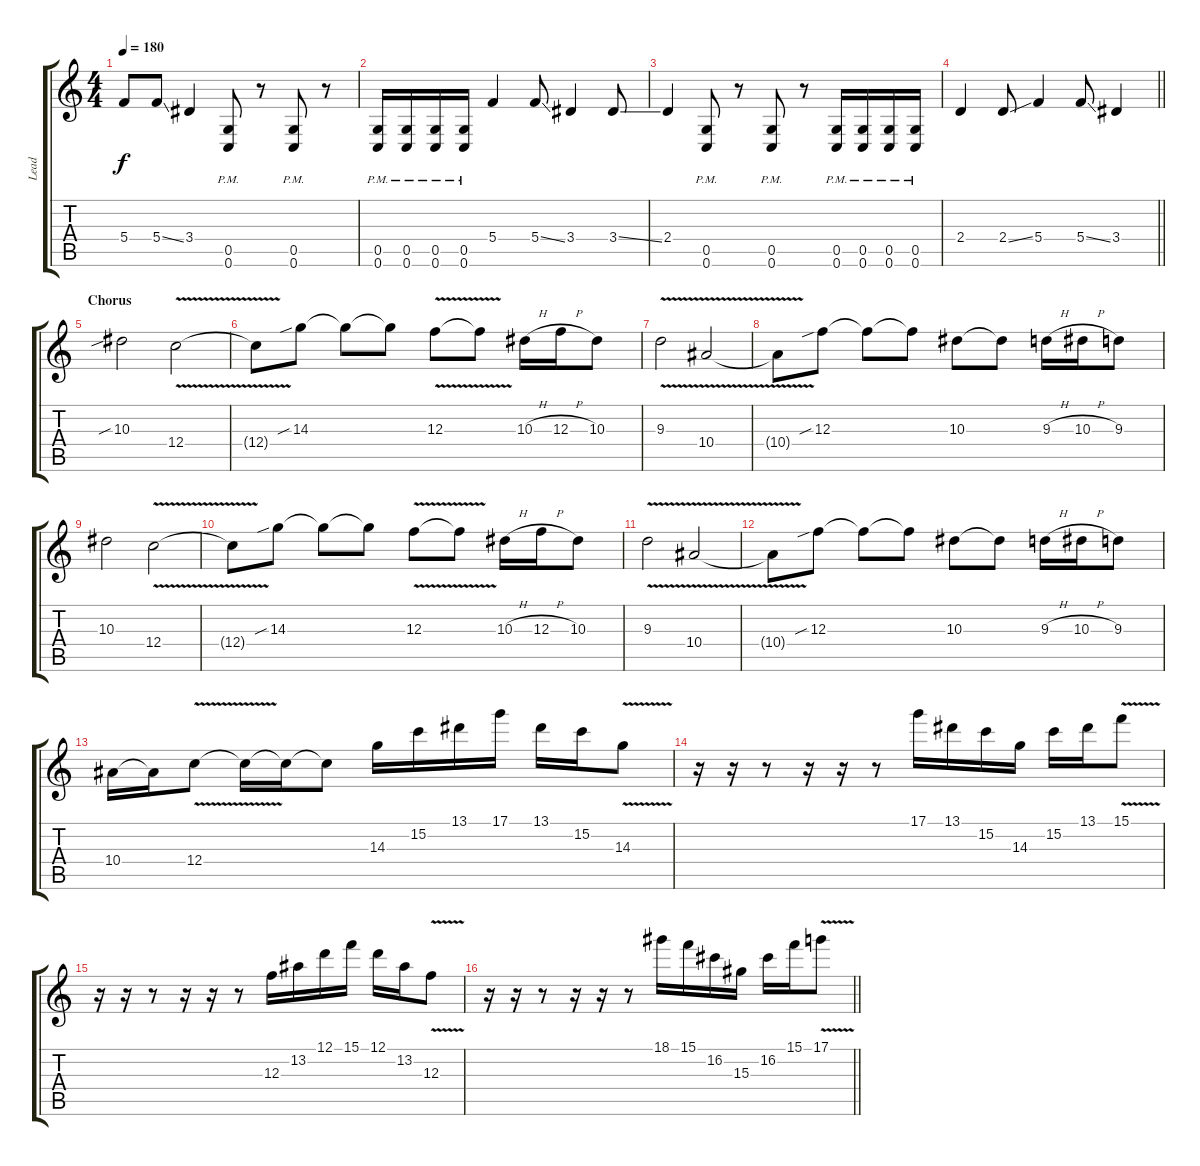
\track ("Lead" "Lead") {instrument distortionguitar}
\staff {score tabs}
\tuning (D4 A3 F3 C3 G2 C2) {hide}
\ts (4 4)
\tempo 180
\clef g2
\ks c
5.4{t}.8{dy f} 5.4{ss}.8 3.4.4 (0.5{pm} 0.6{pm}).8 r.8 (0.5{pm} 0.6{pm}).8 r.8 |
(0.5{pm} 0.6{pm}).16 (0.5{pm} 0.6{pm}).16 (0.5{pm} 0.6{pm}).16 (0.5{pm} 0.6{pm}).16 5.4.4 5.4{ss}.8 3.4.4 3.4{ss}.8 |
2.4.4 (0.5{pm} 0.6{pm}).8 r.8 (0.5{pm} 0.6{pm}).8 r.8 (0.5{pm} 0.6{pm}).16 (0.5{pm} 0.6{pm}).16 (0.5{pm} 0.6{pm}).16 (0.5{pm} 0.6{pm}).16 |
\barLineRight lightlight
2.4.4 2.4{ss}.8 5.4.4 5.4{ss}.8 3.4.4 |
\section ("" "Chorus")
10.3{sib}.2 12.4{v}.2 |
12.4{t}.8 14.3{sib}.8 14.3{t}.8 14.3{t}.8 12.3{v}.8 12.3{t}.8 10.3{h}.16 12.3{h}.16 10.3.8 |
9.3{v}.2 10.4{v}.2 |
10.4{t}.8 12.3{sib}.8 12.3{t}.8 12.3{t}.8 10.3.8 10.3{t}.8 9.3{h}.16 10.3{h}.16 9.3.8 |
10.3.2 12.4{v}.2 |
12.4{t}.8 14.3{sib}.8 14.3{t}.8 14.3{t}.8 12.3{v}.8 12.3{t}.8 10.3{h}.16 12.3{h}.16 10.3.8 |
9.3{v}.2 10.4{v}.2 |
10.4{t}.8 12.3{sib}.8 12.3{t}.8 12.3{t}.8 10.3.8 10.3{t}.8 9.3{h}.16 10.3{h}.16 9.3.8 |
10.4.16 10.4{t}.16 12.4{v}.8 12.4{t}.16 12.4{t}.16 12.4{t}.8 14.3.16 15.2.16 13.1.16 17.1.16 13.1.16 15.2.16 14.3{v}.8 |
r.16 r.16 r.8 r.16 r.16 r.8 17.1.16 13.1.16 15.2.16 14.3.16 15.2.16 13.1.16 15.1{v}.8 |
r.16 r.16 r.8 r.16 r.16 r.8 12.3.16 13.2.16 12.1.16 15.1.16 12.1.16 13.2.16 12.3{v}.8 |
\barLineRight lightlight
r.16 r.16 r.8 r.16 r.16 r.8 18.1.16 15.1.16 16.2.16 15.3.16 16.2.16 15.1.16 17.1{v}.8
